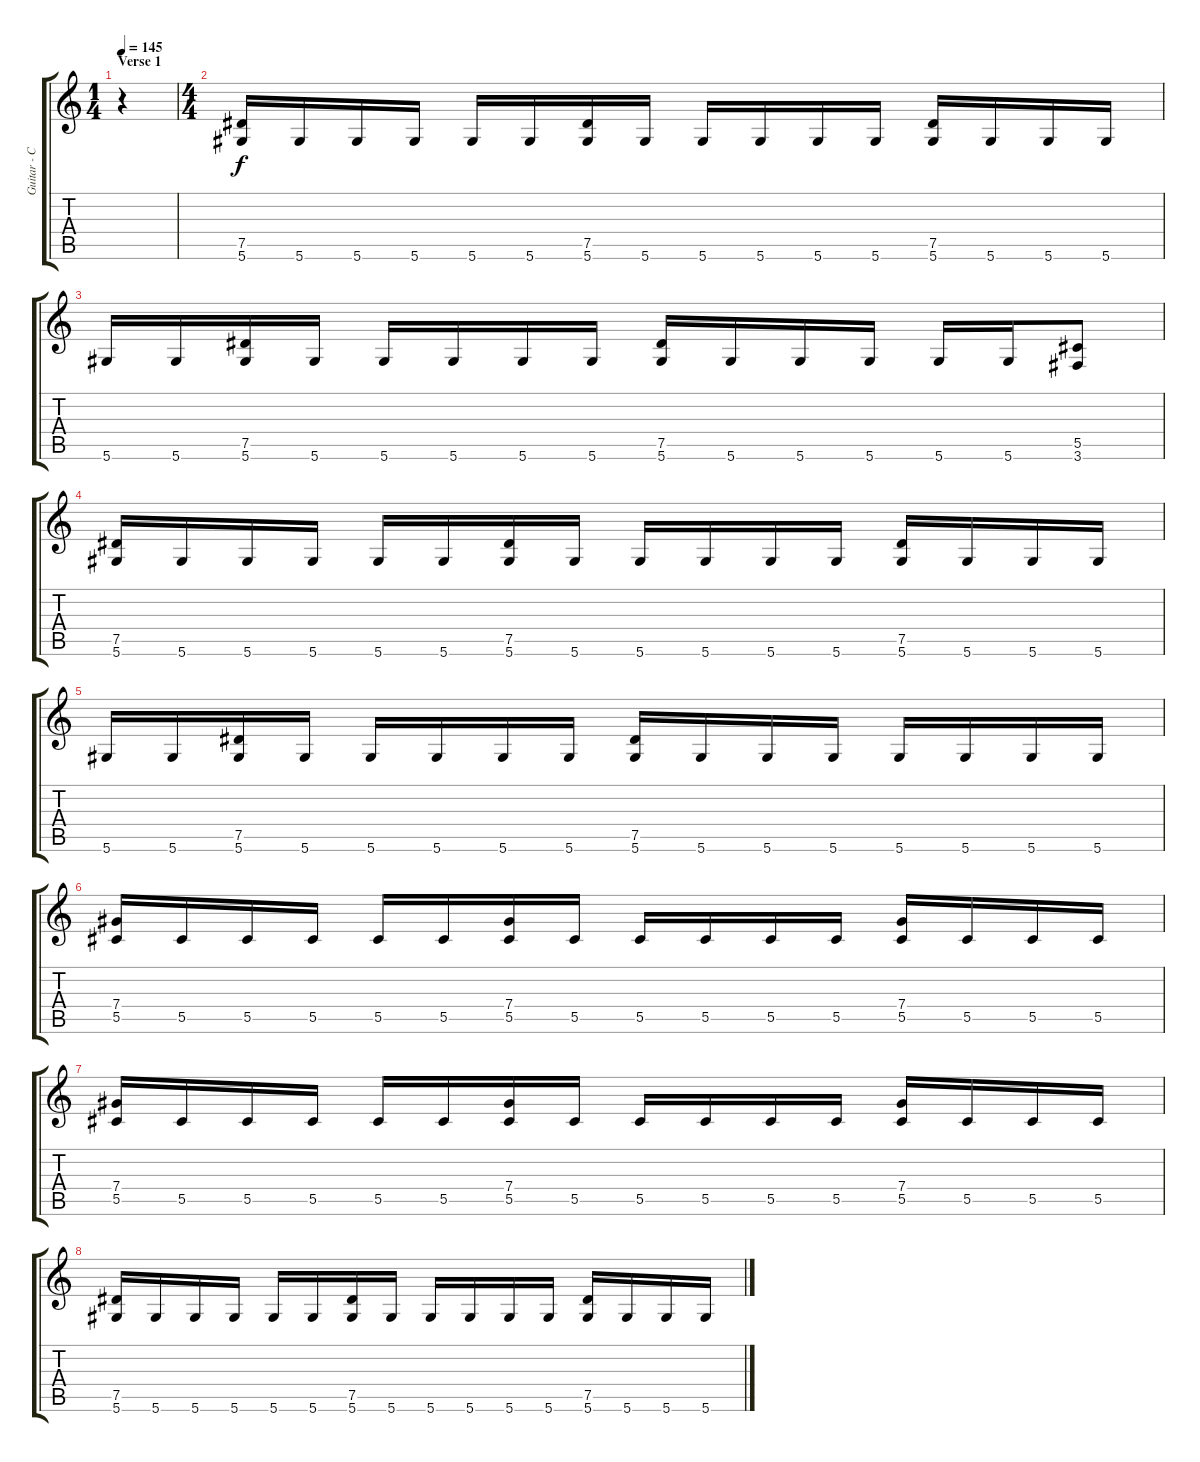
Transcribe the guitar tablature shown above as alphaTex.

\track ("Guitar - Cederic Dupont" "Guitar - C") {instrument overdrivenguitar}
\staff {score tabs}
\tuning (Eb4 Bb3 Gb3 Db3 Ab2 Eb2) {hide}
\ts (1 4)
\section ("" "Verse 1")
\tempo 145
\clef g2
\ks c
r.4{dy f} |
\ts (4 4)
(7.5 5.6).16 5.6.16 5.6.16 5.6.16 5.6.16 5.6.16 (7.5 5.6).16 5.6.16 5.6.16 5.6.16 5.6.16 5.6.16 (7.5 5.6).16 5.6.16 5.6.16 5.6.16 |
5.6.16 5.6.16 (7.5 5.6).16 5.6.16 5.6.16 5.6.16 5.6.16 5.6.16 (7.5 5.6).16 5.6.16 5.6.16 5.6.16 5.6.16 5.6.16 (5.5 3.6).8 |
(7.5 5.6).16 5.6.16 5.6.16 5.6.16 5.6.16 5.6.16 (7.5 5.6).16 5.6.16 5.6.16 5.6.16 5.6.16 5.6.16 (7.5 5.6).16 5.6.16 5.6.16 5.6.16 |
5.6.16 5.6.16 (7.5 5.6).16 5.6.16 5.6.16 5.6.16 5.6.16 5.6.16 (7.5 5.6).16 5.6.16 5.6.16 5.6.16 5.6.16 5.6.16 5.6.16 5.6.16 |
(7.4 5.5).16 5.5.16 5.5.16 5.5.16 5.5.16 5.5.16 (7.4 5.5).16 5.5.16 5.5.16 5.5.16 5.5.16 5.5.16 (7.4 5.5).16 5.5.16 5.5.16 5.5.16 |
(7.4 5.5).16 5.5.16 5.5.16 5.5.16 5.5.16 5.5.16 (7.4 5.5).16 5.5.16 5.5.16 5.5.16 5.5.16 5.5.16 (7.4 5.5).16 5.5.16 5.5.16 5.5.16 |
(7.5 5.6).16 5.6.16 5.6.16 5.6.16 5.6.16 5.6.16 (7.5 5.6).16 5.6.16 5.6.16 5.6.16 5.6.16 5.6.16 (7.5 5.6).16 5.6.16 5.6.16 5.6.16
